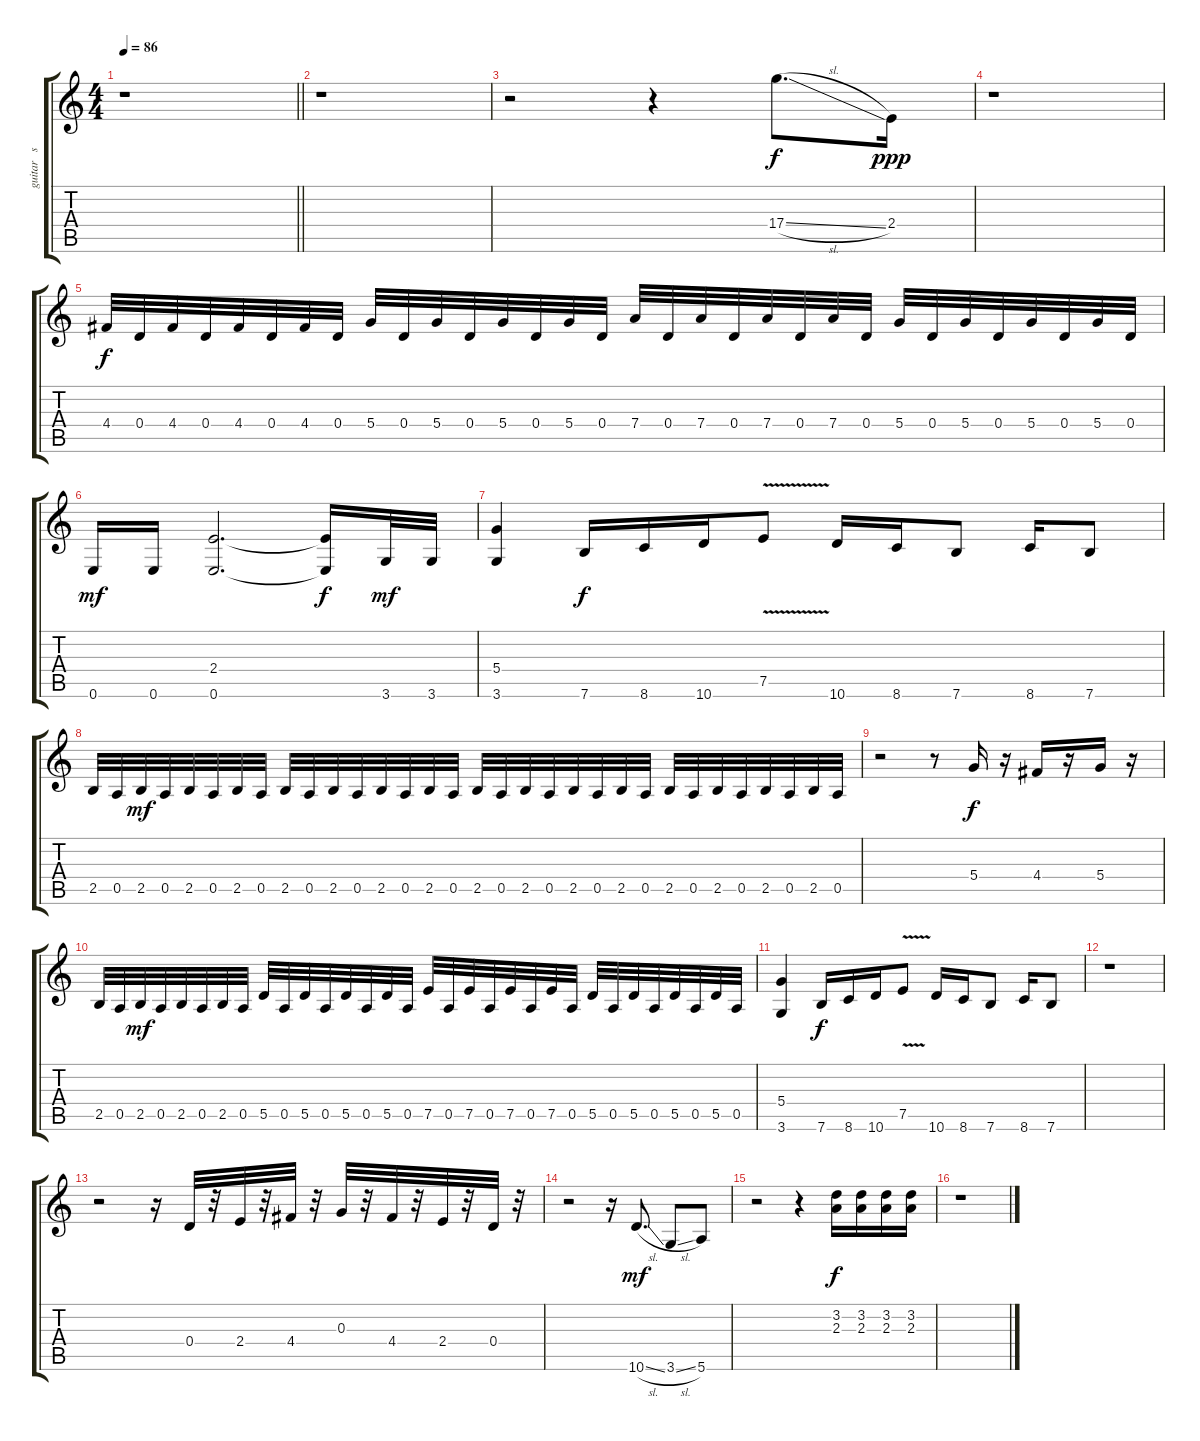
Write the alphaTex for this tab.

\track ("guitar   solo   two" "guitar   s") {instrument overdrivenguitar}
\staff {score tabs}
\tuning (E4 B3 G3 D3 A2 E2) {hide}
\ts (4 4)
\tempo 86
\clef g2
\barLineRight lightlight
\ks c
r.1{dy f instrument overdrivenguitar} |
r.1 |
r.2 r.4 17.4{sl}.8{d} 2.4.16{dy ppp} |
r.1 |
4.4.32{dy f} 0.4.32 4.4.32 0.4.32 4.4.32 0.4.32 4.4.32 0.4.32 5.4.32 0.4.32 5.4.32 0.4.32 5.4.32 0.4.32 5.4.32 0.4.32 7.4.32 0.4.32 7.4.32 0.4.32 7.4.32 0.4.32 7.4.32 0.4.32 5.4.32 0.4.32 5.4.32 0.4.32 5.4.32 0.4.32 5.4.32 0.4.32 |
0.6.16{dy mf} 0.6.16 (2.4 0.6).2{d} (2.4{t} 0.6{t}).16{dy f} 3.6.32{dy mf} 3.6.32 |
(5.4 3.6).4 7.6.16{dy f} 8.6.16 10.6.16 7.5{v}.8 10.6.16 8.6.16 7.6.8 8.6.16 7.6.8 |
2.5.32 0.5.32 2.5.32{dy mf} 0.5.32 2.5.32 0.5.32 2.5.32 0.5.32 2.5.32 0.5.32 2.5.32 0.5.32 2.5.32 0.5.32 2.5.32 0.5.32 2.5.32 0.5.32 2.5.32 0.5.32 2.5.32 0.5.32 2.5.32 0.5.32 2.5.32 0.5.32 2.5.32 0.5.32 2.5.32 0.5.32 2.5.32 0.5.32 |
r.2 r.8 5.4.16{dy f} r.16 4.4.16 r.16 5.4.16 r.16 |
2.5.32 0.5.32 2.5.32{dy mf} 0.5.32 2.5.32 0.5.32 2.5.32 0.5.32 5.5.32 0.5.32 5.5.32 0.5.32 5.5.32 0.5.32 5.5.32 0.5.32 7.5.32 0.5.32 7.5.32 0.5.32 7.5.32 0.5.32 7.5.32 0.5.32 5.5.32 0.5.32 5.5.32 0.5.32 5.5.32 0.5.32 5.5.32 0.5.32 |
(5.4 3.6).4 7.6.16{dy f} 8.6.16 10.6.16 7.5{v}.8 10.6.16 8.6.16 7.6.8 8.6.16 7.6.8 |
r.1 |
r.2 r.16 0.4.32 r.32 2.4.32 r.32 4.4.32 r.32 0.3.32 r.32 4.4.32 r.32 2.4.32 r.32 0.4.32 r.32 |
r.2 r.16 10.6{sl}.8{d dy mf} 3.6{sl}.8 5.6.8 |
r.2 r.4 (3.2 2.3).16{dy f} (3.2 2.3).16 (3.2 2.3).16 (3.2 2.3).16 |
r.1
